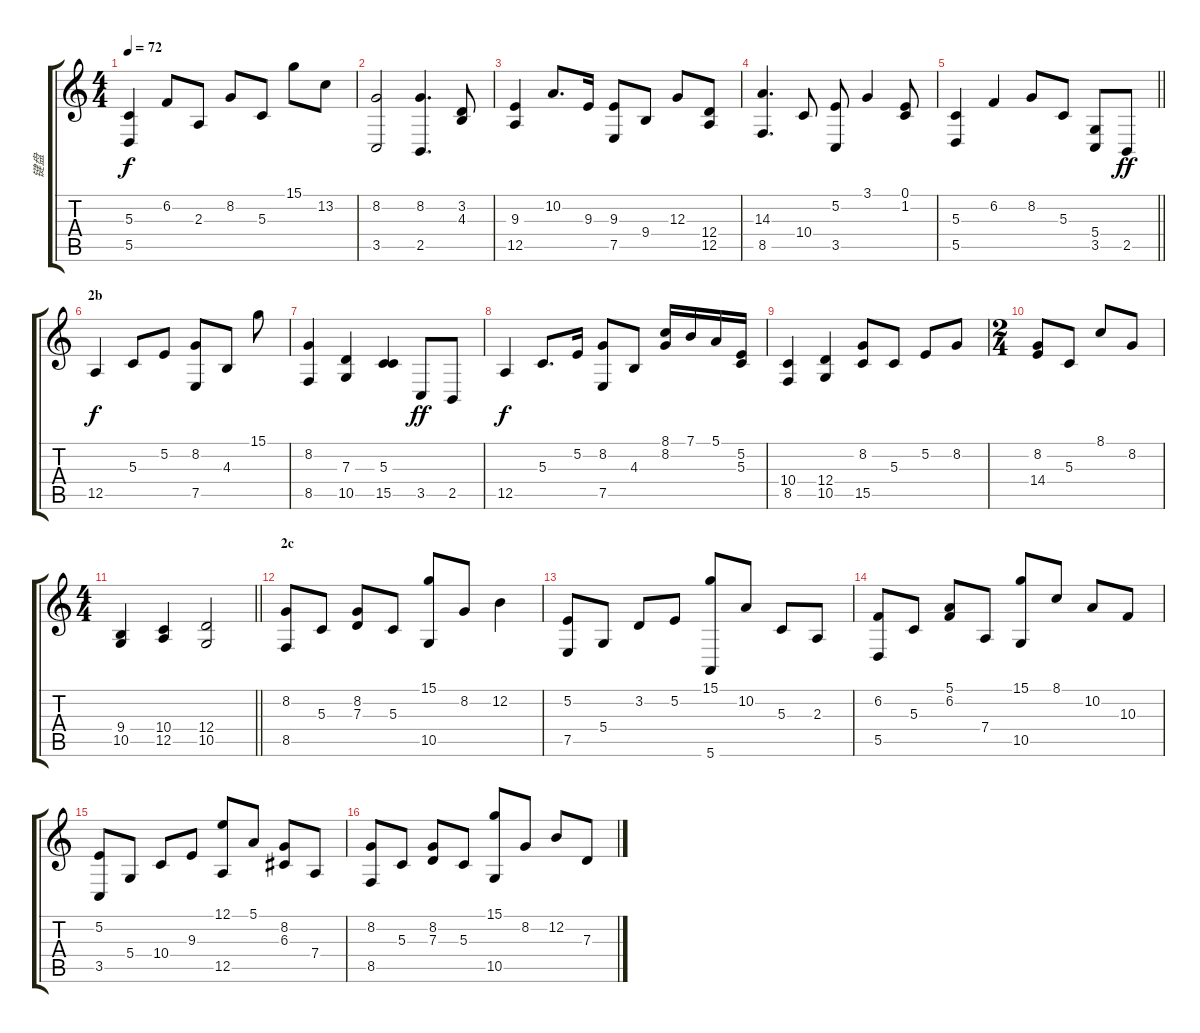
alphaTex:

\track ("键盘" "键盘") {instrument acousticgrandpiano}
\staff {score tabs}
\tuning (E4 B3 G3 D3 A2 E2) {hide}
\ts (4 4)
\tempo 72
\clef g2
\ks c
(5.3 5.5).4{dy f} 6.2.8 2.3.8 8.2.8 5.3.8 15.1.8 13.2.8 |
(8.2 3.5).2 (8.2 2.5).4{d} (3.2 4.3).8 |
(9.3 12.5).4 10.2.8{d} 9.3.16 (9.3 7.5).8 9.4.8 12.3.8 (12.4 12.5).8 |
(14.3 8.5).4{d} 10.4.8 (5.2 3.5).8 3.1.4 (0.1 1.2).8 |
\barLineRight lightlight
(5.3 5.5).4 6.2.4 8.2.8 5.3.8 (5.4 3.5).8 2.5.8{dy ff} |
\section ("" "2b")
12.5.4{dy f} 5.3.8 5.2.8 (8.2 7.5).8 4.3.8 15.1.8 |
(8.2 8.5).4 (7.3 10.5).4 (5.3 15.5).4 3.5.8{dy ff} 2.5.8 |
12.5.4{dy f} 5.3.8{d} 5.2.16 (8.2 7.5).8 4.3.8 (8.1 8.2).16 7.1.16 5.1.16 (5.2 5.3).16 |
(10.4 8.5).4 (12.4 10.5).4 (8.2 15.5).8 5.3.8 5.2.8 8.2.8 |
\ts (2 4)
(8.2 14.4).8 5.3.8 8.1.8 8.2.8 |
\ts (4 4)
\barLineRight lightlight
(9.4 10.5).4 (10.4 12.5).4 (12.4 10.5).2 |
\section ("" "2c")
(8.2 8.5).8 5.3.8 (8.2 7.3).8 5.3.8 (15.1 10.5).8 8.2.8 12.2.4 |
(5.2 7.5).8 5.4.8 3.2.8 5.2.8 (15.1 5.6).8 10.2.8 5.3.8 2.3.8 |
(6.2 5.5).8 5.3.8 (5.1 6.2).8 7.4.8 (15.1 10.5).8 8.1.8 10.2.8 10.3.8 |
(5.2 3.5).8 5.4.8 10.4.8 9.3.8 (12.1 12.5).8 5.1.8 (8.2 6.3).8 7.4.8 |
(8.2 8.5).8 5.3.8 (8.2 7.3).8 5.3.8 (15.1 10.5).8 8.2.8 12.2.8 7.3.8
